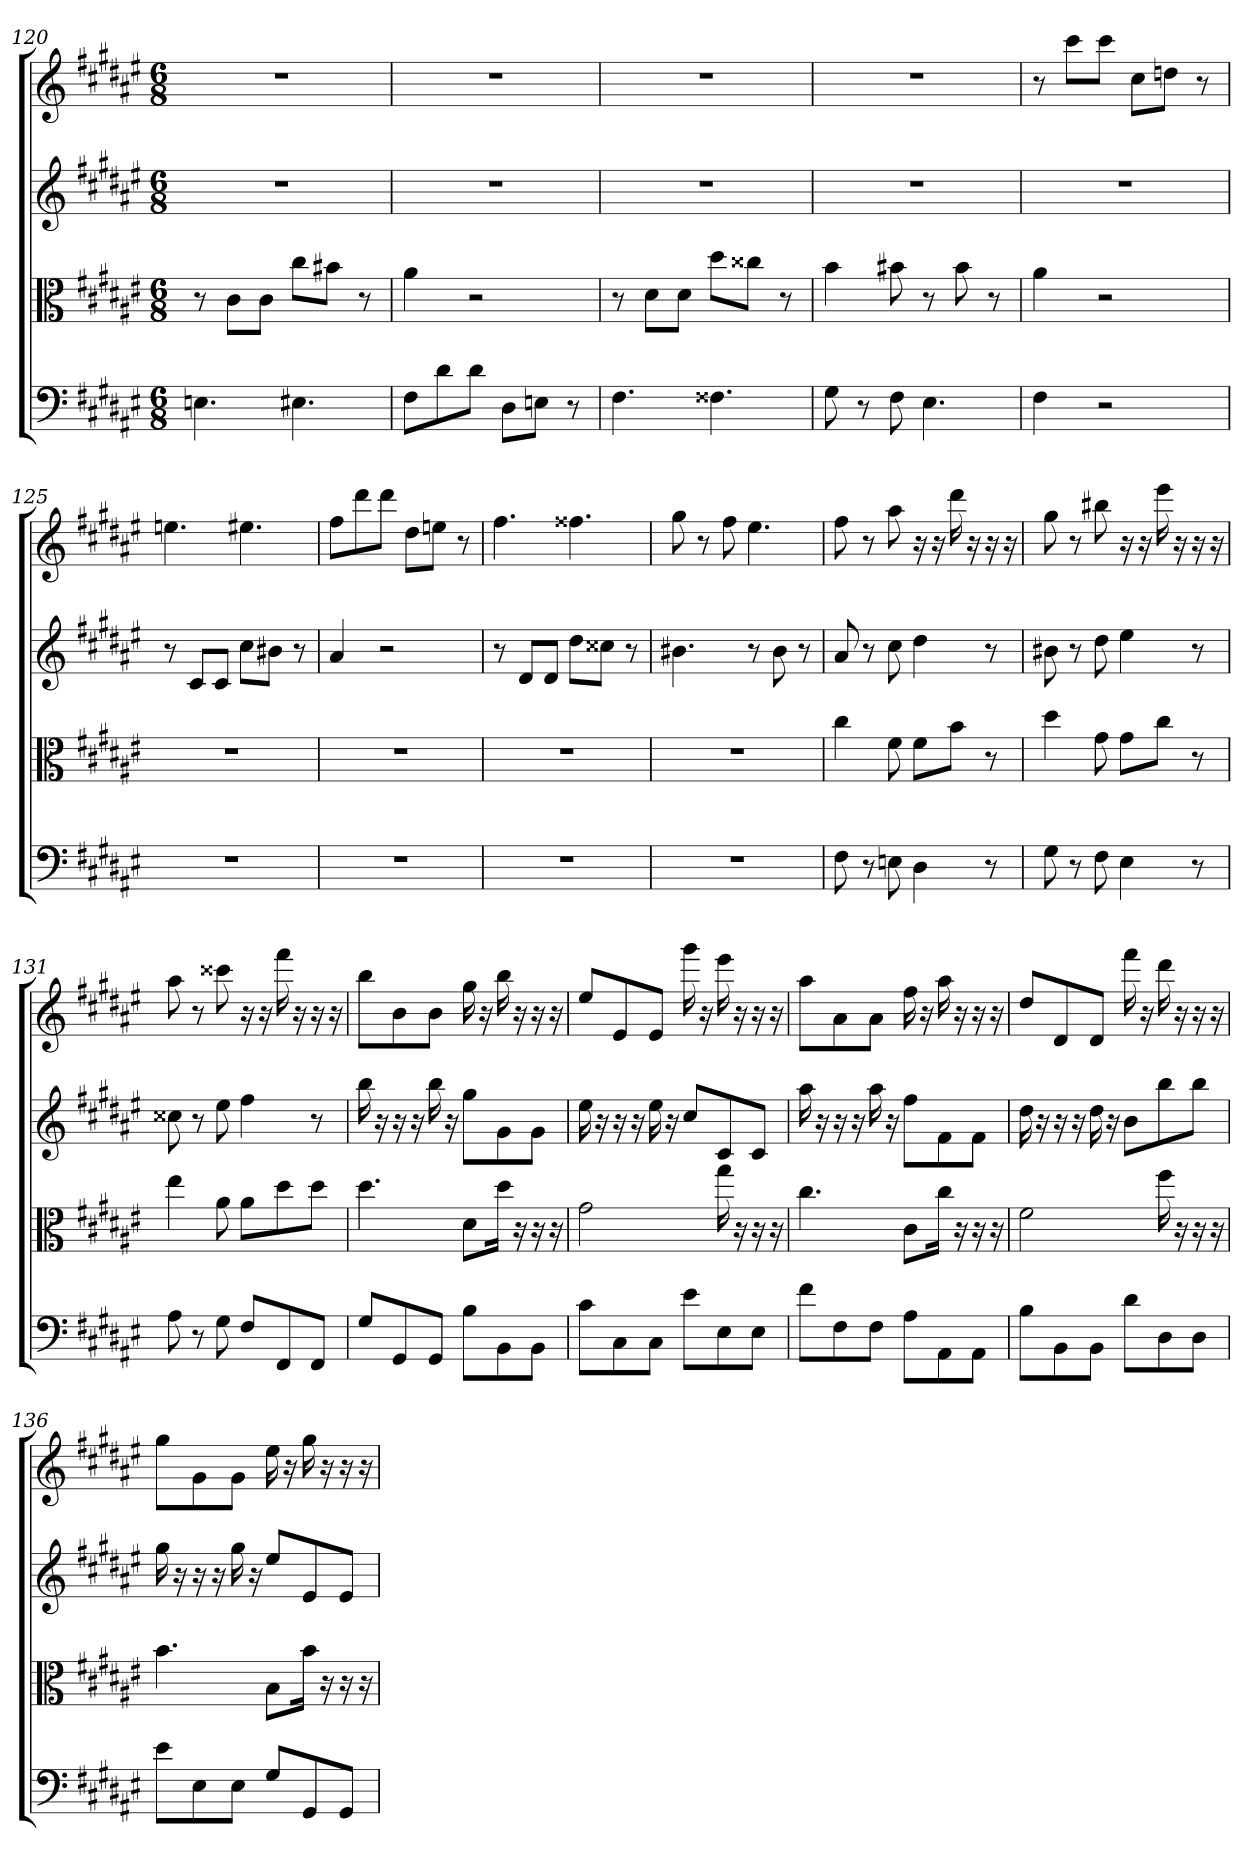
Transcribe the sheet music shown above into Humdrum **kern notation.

**kern	**kern	**kern	**kern
*part4	*part3	*part2	*part1
*staff4	*staff3	*staff2	*staff1
*clefF4	*clefC3	*clefG2	*clefG2
*k[f#c#g#d#a#e#]	*k[f#c#g#d#a#e#]	*k[f#c#g#d#a#e#]	*k[f#c#g#d#a#e#]
*F#:	*F#:	*F#:	*F#:
*M6/8	*M6/8	*M6/8	*M6/8
=120	=120	=120	=120
4.En	8r	2.r	2.r
.	8c#\L	.	.
.	8c#\J	.	.
4.E#X	8cc#\L	.	.
.	8b#X\J	.	.
.	8r	.	.
=121	=121	=121	=121
8F#\L	4a#	2.r	2.r
8d#\	.	.	.
8d#\J	2r	.	.
8D#\L	.	.	.
8En\J	.	.	.
8r	.	.	.
=122	=122	=122	=122
4.F#	8r	2.r	2.r
.	8d#\L	.	.
.	8d#\J	.	.
4.F##X	8dd#\L	.	.
.	8cc##X\J	.	.
.	8r	.	.
=123	=123	=123	=123
8G#	4b	2.r	2.r
8r	.	.	.
8F#	8b#X	.	.
4.E#	8r	.	.
.	8b#	.	.
.	8r	.	.
=124	=124	=124	=124
4F#	4a#	2.r	8r
.	.	.	8ccc#\L
2r	2r	.	8ccc#\J
.	.	.	8cc#\L
.	.	.	8ddn\J
.	.	.	8r
=125	=125	=125	=125
2.r	2.r	8r	4.een
.	.	8c#/L	.
.	.	8c#/J	.
.	.	8cc#\L	4.ee#X
.	.	8b#X\J	.
.	.	8r	.
=126	=126	=126	=126
2.r	2.r	4a#	8ff#\L
.	.	.	8ddd#\
.	.	2r	8ddd#\J
.	.	.	8dd#\L
.	.	.	8een\J
.	.	.	8r
=127	=127	=127	=127
2.r	2.r	8r	4.ff#
.	.	8d#/L	.
.	.	8d#/J	.
.	.	8dd#\L	4.ff##X
.	.	8cc##X\J	.
.	.	8r	.
=128	=128	=128	=128
2.r	2.r	4.b#X	8gg#
.	.	.	8r
.	.	.	8ff#
.	.	8r	4.ee#
.	.	8b#	.
.	.	8r	.
=129	=129	=129	=129
8F#	4cc#	8a#	8ff#
8r	.	8r	8r
8En	8f#	8cc#	8aa#
4D#	8f#\L	4dd#	16r
.	.	.	16r
.	8b\J	.	16ddd#
.	.	.	16r
8r	8r	8r	16r
.	.	.	16r
=130	=130	=130	=130
8G#	4dd#	8b#X	8gg#
8r	.	8r	8r
8F#	8g#	8dd#	8bb#X
4E#	8g#\L	4ee#	16r
.	.	.	16r
.	8cc#\J	.	16eee#
.	.	.	16r
8r	8r	8r	16r
.	.	.	16r
=131	=131	=131	=131
8A#	4ee#	8cc##X	8aa#
8r	.	8r	8r
8G#	8a#	8ee#	8ccc##X
8F#/L	8a#\L	4ff#	16r
.	.	.	16r
8FF#/	8dd#\	.	16fff#
.	.	.	16r
8FF#/J	8dd#\J	8r	16r
.	.	.	16r
=132	=132	=132	=132
8G#/L	4.dd#	16bb	8bb\L
.	.	16r	.
8GG#/	.	16r	8b\
.	.	16r	.
8GG#/J	.	16bb	8b\J
.	.	16r	.
8B\L	8d#\L	8gg#\L	16gg#
.	.	.	16r
8BB\	16dd#\Jk	8g#\	16bb
.	16r	.	16r
8BB\J	16r	8g#\J	16r
.	16r	.	16r
=133	=133	=133	=133
8c#\L	2g#	16ee#	8ee#/L
.	.	16r	.
8C#\	.	16r	8e#/
.	.	16r	.
8C#\J	.	16ee#	8e#/J
.	.	16r	.
8e#\L	.	8cc#/L	16ggg#
.	.	.	16r
8E#\	16gg#	8c#/	16eee#
.	16r	.	16r
8E#\J	16r	8c#/J	16r
.	16r	.	16r
=134	=134	=134	=134
8f#\L	4.cc#	16aa#	8aa#\L
.	.	16r	.
8F#\	.	16r	8a#\
.	.	16r	.
8F#\J	.	16aa#	8a#\J
.	.	16r	.
8A#\L	8c#\L	8ff#\L	16ff#
.	.	.	16r
8AA#\	16cc#\Jk	8f#\	16aa#
.	16r	.	16r
8AA#\J	16r	8f#\J	16r
.	16r	.	16r
=135	=135	=135	=135
8B\L	2f#	16dd#	8dd#/L
.	.	16r	.
8BB\	.	16r	8d#/
.	.	16r	.
8BB\J	.	16dd#	8d#/J
.	.	16r	.
8d#\L	.	8b\L	16fff#
.	.	.	16r
8D#\	16ff#	8bb\	16ddd#
.	16r	.	16r
8D#\J	16r	8bb\J	16r
.	16r	.	16r
=136	=136	=136	=136
8e#\L	4.b	16gg#	8gg#\L
.	.	16r	.
8E#\	.	16r	8g#\
.	.	16r	.
8E#\J	.	16gg#	8g#\J
.	.	16r	.
8G#/L	8B\L	8ee#/L	16ee#
.	.	.	16r
8GG#/	16b\Jk	8e#/	16gg#
.	16r	.	16r
8GG#/J	16r	8e#/J	16r
.	16r	.	16r
=	=	=	=
*-	*-	*-	*-
